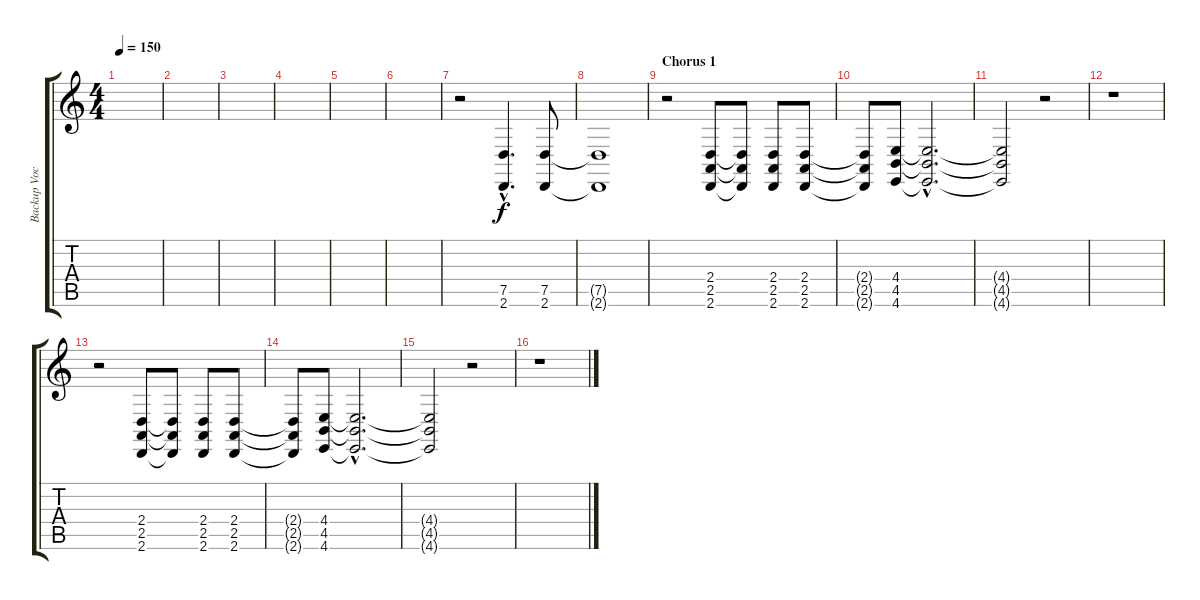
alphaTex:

\track ("Backup Vocals" "Backup Voc") {instrument synthstrings2}
\staff {score tabs}
\tuning (D4 A3 F3 C3 G2 C2) {hide}
\ts (4 4)
\tempo 150
\clef g2
\ks c
|
|
|
|
|
|
r.2 (7.5{hac} 2.6{hac}).4{d} (7.5 2.6).8 |
(7.5{t} 2.6{t}).1 |
\section ("" "Chorus 1")
r.2{volume 16} (2.4 2.5 2.6).8 (2.4{t} 2.5{t} 2.6{t}).8 (2.4 2.5 2.6).8 (2.4 2.5 2.6).8 |
(2.4{t} 2.5{t} 2.6{t}).8 (4.4 4.5 4.6).8 (4.4{hac t} 4.5{hac t} 4.6{hac t}).2{d} |
(4.4{t} 4.5{t} 4.6{t}).2 r.2 |
r.1 |
r.2 (2.4 2.5 2.6).8 (2.4{t} 2.5{t} 2.6{t}).8 (2.4 2.5 2.6).8 (2.4 2.5 2.6).8 |
(2.4{t} 2.5{t} 2.6{t}).8 (4.4 4.5 4.6).8 (4.4{hac t} 4.5{hac t} 4.6{hac t}).2{d} |
(4.4{t} 4.5{t} 4.6{t}).2 r.2 |
r.1
